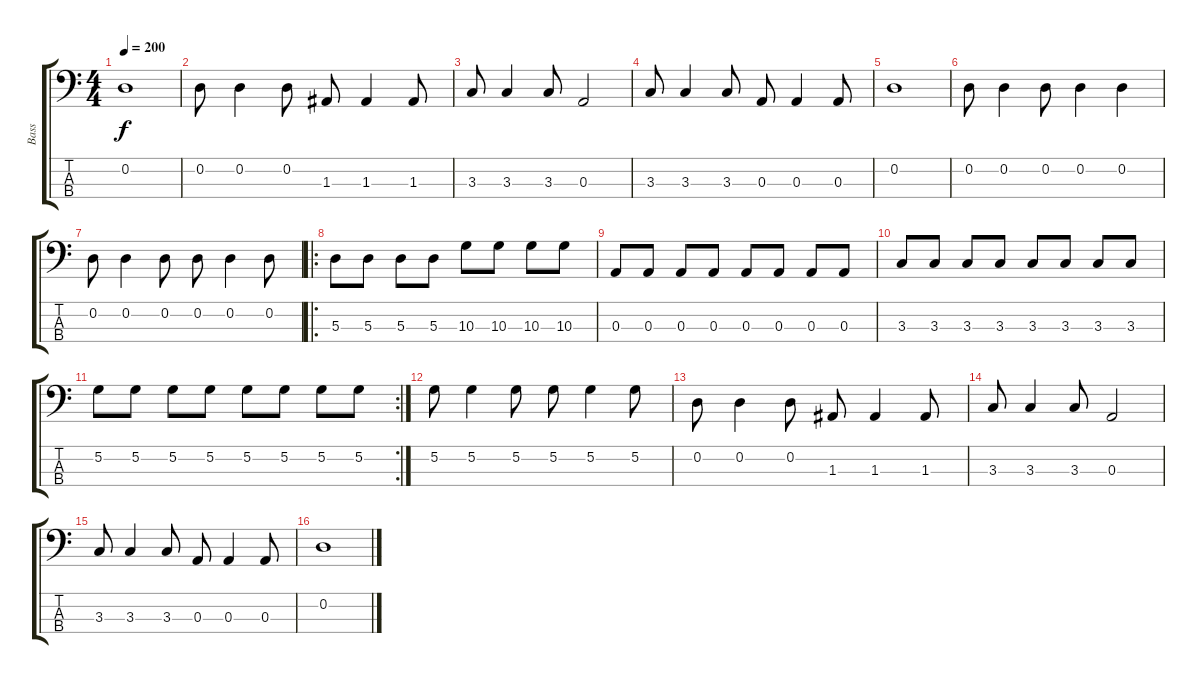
\track ("Bass" "Bass") {instrument acousticbass}
\staff {score tabs}
\tuning (G2 D2 A1 E1) {hide}
\ts (4 4)
\tempo 200
\clef f4
\ks c
0.2.1{dy f} |
0.2.8 0.2.4 0.2.8 1.3.8 1.3.4 1.3.8 |
3.3.8 3.3.4 3.3.8 0.3.2 |
3.3.8 3.3.4 3.3.8 0.3.8 0.3.4 0.3.8 |
0.2.1 |
0.2.8 0.2.4 0.2.8 0.2.4 0.2.4 |
0.2.8 0.2.4 0.2.8 0.2.8 0.2.4 0.2.8 |
\ro
5.3.8 5.3.8 5.3.8 5.3.8 10.3.8 10.3.8 10.3.8 10.3.8 |
0.3.8 0.3.8 0.3.8 0.3.8 0.3.8 0.3.8 0.3.8 0.3.8 |
3.3.8 3.3.8 3.3.8 3.3.8 3.3.8 3.3.8 3.3.8 3.3.8 |
\rc 2
5.2.8 5.2.8 5.2.8 5.2.8 5.2.8 5.2.8 5.2.8 5.2.8 |
5.2.8 5.2.4 5.2.8 5.2.8 5.2.4 5.2.8 |
0.2.8 0.2.4 0.2.8 1.3.8 1.3.4 1.3.8 |
3.3.8 3.3.4 3.3.8 0.3.2 |
3.3.8 3.3.4 3.3.8 0.3.8 0.3.4 0.3.8 |
0.2.1
